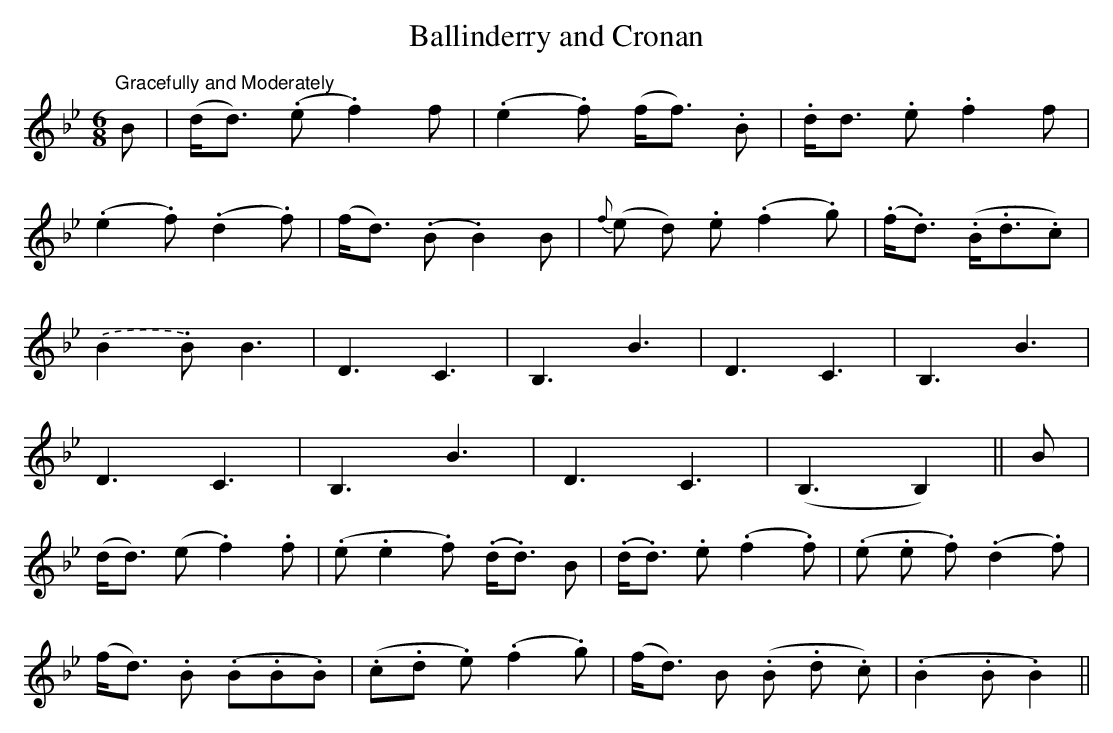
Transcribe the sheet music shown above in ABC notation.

X:1
T:Ballinderry and Cronan
M:6/8
L:1/8
K:Bb
"Gracefully and Moderately"B|(d<d) (.e.f2)f|(.e2.f) (f<f) .B|.d<d .e .f2 f|
(.e2 .f) (.d2 .f)|(f<d) (.B .B2) B|{f}(e d) .e (.f2 .g)|(.f<.d) (.B<.d.c)|
.(B2 .B) B3|D3 C3|B,3 B3|D3C3|B,3 B3|
D3C3|B,3B3|D3C3|(B,3 B,2)||B|
(d<d) (e .f2) .f|(.e .e2.f) (.d<.d) B|(.d<.d) .e (.f2 .f)|(.e .e .f) (.d2 .f)|
(f<d) .B (.B.B.B)|(.c.d .e) (.f2 .g)|(f<d) B (.B .d .c)|(.B2 .B .B2)||
